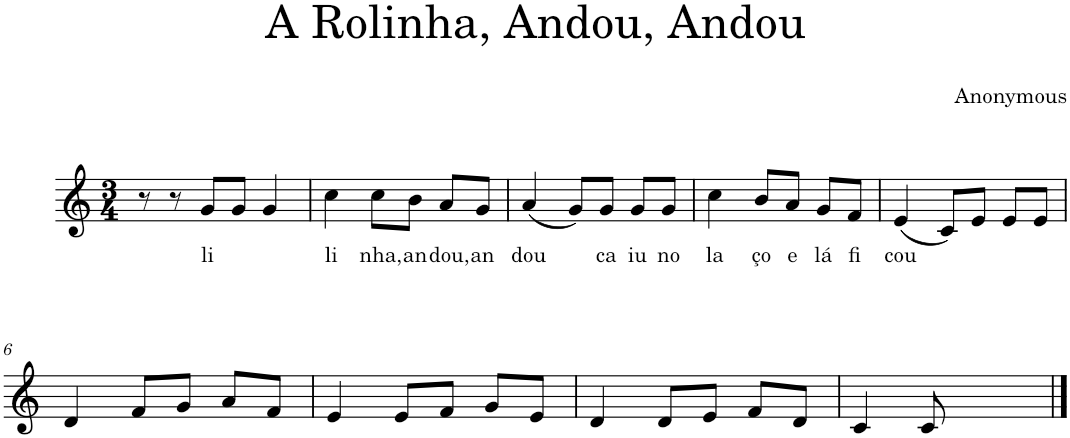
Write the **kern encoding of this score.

**kern	**text
*part1	*part1
*staff1	*staff1
*I"Voice	*
*I'V	*
*clefG2	*
*k[]	*
*M3/4	*
=1	=1
8r	.
8r	.
!	!LO:LY:b
8g/L	li
8g/J	.
4g/	.
=2	=2
!	!LO:LY:b
4cc\	li
!	!LO:LY:b
8cc\L	nha,
!	!LO:LY:b
8b\J	an
!	!LO:LY:b
8a/L	dou,
!	!LO:LY:b
8g/J	an
=3	=3
!	!LO:LY:b
(4a/	dou
8g/L)	.
!	!LO:LY:b
8g/J	ca
!	!LO:LY:b
8g/L	iu
!	!LO:LY:b
8g/J	no
=4	=4
!	!LO:LY:b
4cc\	la
!	!LO:LY:b
8b/L	ço
!	!LO:LY:b
8a/J	e
!	!LO:LY:b
8g/L	lá
!	!LO:LY:b
8f/J	fi
=5	=5
!	!LO:LY:b
(4e/	cou
8c/L)	.
8e/J	.
8e/L	.
8e/J	.
!!LO:LB:g=z
=6	=6
4d/	.
8f/L	.
8g/J	.
8a/L	.
8f/J	.
=7	=7
4e/	.
8e/L	.
8f/J	.
8g/L	.
8e/J	.
=8	=8
4d/	.
8d/L	.
8e/J	.
8f/L	.
8d/J	.
=9	=9
4c/	.
8c/	.
4.ryy	.
==	==
*-	*-
